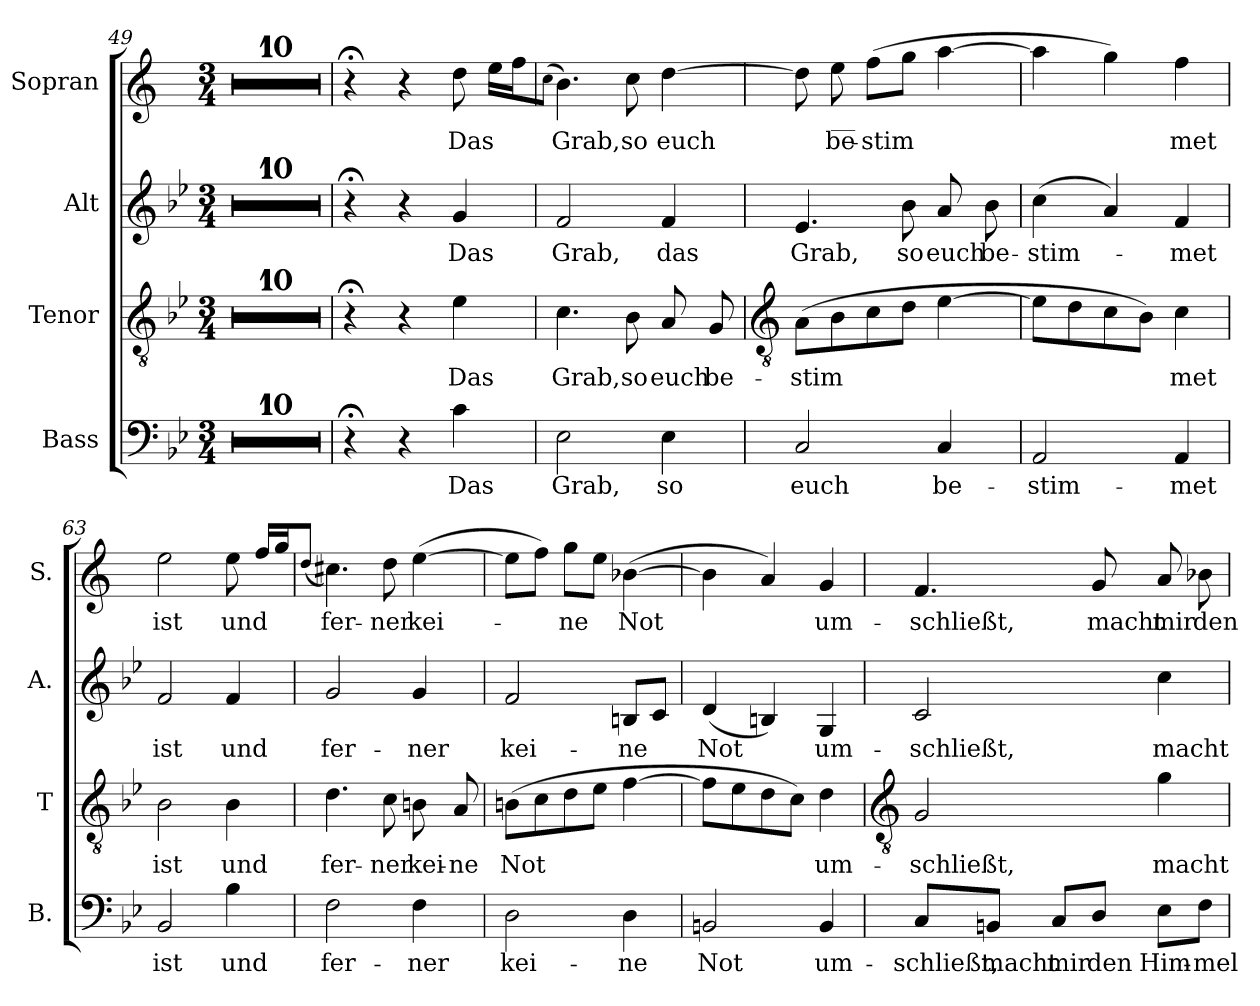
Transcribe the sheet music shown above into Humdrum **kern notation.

**kern	**text	**kern	**text	**kern	**text	**kern	**text
*part4	*part4	*part3	*part3	*part2	*part2	*part1	*part1
*staff4	*staff4	*staff3	*staff3	*staff2	*staff2	*staff1	*staff1
*I"Bass	*	*I"Tenor	*	*I"Alt	*	*I"Sopran	*
*I'B.	*	*I'T	*	*I'A.	*	*I'S.	*
*clefF4	*	*clefGv2	*	*clefG2	*	*clefG2	*
*	*	*	*	*	*	*ITrd1c2	*
*k[b-e-]	*	*k[b-e-]	*	*k[b-e-]	*	*k[b-e-]	*
*B-:	*	*B-:	*	*B-:	*	*B-:	*
*M3/4	*	*M3/4	*	*M3/4	*	*M3/4	*
=49	=49	=49	=49	=49	=49	=49	=49
2.r	.	2.r	.	2.r	.	2.r	.
=50	=50	=50	=50	=50	=50	=50	=50
2.r	.	2.r	.	2.r	.	2.r	.
=51	=51	=51	=51	=51	=51	=51	=51
2.r	.	2.r	.	2.r	.	2.r	.
=52	=52	=52	=52	=52	=52	=52	=52
2.r	.	2.r	.	2.r	.	2.r	.
=53	=53	=53	=53	=53	=53	=53	=53
2.r	.	2.r	.	2.r	.	2.r	.
=54	=54	=54	=54	=54	=54	=54	=54
2.r	.	2.r	.	2.r	.	2.r	.
=55	=55	=55	=55	=55	=55	=55	=55
2.r	.	2.r	.	2.r	.	2.r	.
=56	=56	=56	=56	=56	=56	=56	=56
2.r	.	2.r	.	2.r	.	2.r	.
=57	=57	=57	=57	=57	=57	=57	=57
2.r	.	2.r	.	2.r	.	2.r	.
=58	=58	=58	=58	=58	=58	=58	=58
2.r	.	2.r	.	2.r	.	2.r	.
=59	=59	=59	=59	=59	=59	=59	=59
4r;<	.	4r;<	.	4r;<	.	4r;<	.
4r	.	4r	.	4r	.	4r	.
!	!LO:LY:b	!	!LO:LY:b	!	!LO:LY:b	!	!LO:LY:b
4c	Das	4e-	Das	4g	Das	8ccL	Das
.	.	.	.	.	.	16ddL	.
.	.	.	.	.	.	16ee-	.
=60	=60	=60	=60	=60	=60	=60	=60
.	.	.	.	.	.	(<8qqb-J	.
!	!LO:LY:b	!	!LO:LY:b	!	!LO:LY:b	!	!LO:LY:b
2E-	Grab,	4.c	Grab,	2f	Grab,	4.a)	Grab,
!	!	!	!LO:LY:b	!	!	!	!LO:LY:b
.	.	8B-	so	.	.	8b-	so
!	!LO:LY:b	!	!LO:LY:b	!	!LO:LY:b	!	!LO:LY:b
4E-	so	8A	euch	4f	das	[4cc	euch
!	!	!	!LO:LY:b	!	!	!	!
.	.	8G	be-	.	.	.	.
!!LO:LB:g=z
=61	=61	=61	=61	=61	=61	=61	=61
*	*	*clefGv2	*	*	*	*	*
!	!LO:LY:b	!	!LO:LY:b	!	!LO:LY:b	!	!
2C	euch	(>8AL	-stim	4.e-	Grab,	8cc]	.
!	!	!	!	!	!	!LO:TX:b:t=__	!
!	!	!	!	!	!	!	!LO:LY:b
.	.	8B-	.	.	.	8dd	be-
!	!	!	!	!	!	!	!LO:LY:b
.	.	8c	.	.	.	(>8ee-L	-stim
!	!	!	!	!	!LO:LY:b	!	!
.	.	8dJ	.	8b-	so	8ffJ	.
!	!LO:LY:b	!	!	!	!LO:LY:b	!	!
4C	be-	[4e-	.	8a	euch	[4gg	.
!	!	!	!	!	!LO:LY:b	!	!
.	.	.	.	8b-	be-	.	.
=62	=62	=62	=62	=62	=62	=62	=62
!	!LO:LY:b	!	!	!	!LO:LY:b	!	!
2AA	-stim-	8e-L]	.	(<4cc	-stim-	4gg]	.
.	.	8d	.	.	.	.	.
.	.	8c	.	4a)	.	4ff)	.
.	.	8B-J)	.	.	.	.	.
!	!LO:LY:b	!	!LO:LY:b	!	!LO:LY:b	!	!LO:LY:b
4AA	-met	4c	met	4f	-met	4ee-	met
=63	=63	=63	=63	=63	=63	=63	=63
!	!LO:LY:b	!	!LO:LY:b	!	!LO:LY:b	!	!LO:LY:b
2BB-	ist	2B-	ist	2f	ist	2dd	ist
!	!LO:LY:b	!	!LO:LY:b	!	!LO:LY:b	!	!LO:LY:b
4B-	und	4B-	und	4f	und	8ddL	und
.	.	.	.	.	.	16ee-L	.
.	.	.	.	.	.	16ff	.
=64	=64	=64	=64	=64	=64	=64	=64
.	.	.	.	.	.	(<8qqcc/J	.
!	!LO:LY:b	!	!LO:LY:b	!	!LO:LY:b	!	!LO:LY:b
2F	fer-	4.d	fer-	2g	fer-	4.bn)	fer-
!	!	!	!LO:LY:b	!	!	!	!LO:LY:b
.	.	8c	-ner	.	.	8cc	-ner
!	!LO:LY:b	!	!LO:LY:b	!	!LO:LY:b	!	!LO:LY:b
4F	-ner	8Bn	kei-	4g	-ner	(>[4dd	kei-
!	!	!	!LO:LY:b	!	!	!	!
.	.	8A	-ne	.	.	.	.
=65	=65	=65	=65	=65	=65	=65	=65
!	!LO:LY:b	!	!LO:LY:b	!	!LO:LY:b	!	!
2D	kei-	(>8BnL	Not	2f	kei-	8ddL]	.
.	.	8c	.	.	.	8ee-J)	.
!	!	!	!	!	!	!	!LO:LY:b
.	.	8d	.	.	.	8ffL	-ne
.	.	8e-J	.	.	.	8ddJ	.
!	!LO:LY:b	!	!	!	!LO:LY:b	!	!LO:LY:b
4D	-ne	[4f	.	8BnL	-ne	(<[4a-X	Not
.	.	.	.	8cJ	.	.	.
=66	=66	=66	=66	=66	=66	=66	=66
!	!LO:LY:b	!	!	!	!LO:LY:b	!	!
2BBn	Not	8fL]	.	(<4d	Not	4a-]	.
.	.	8e-	.	.	.	.	.
.	.	8d	.	4Bn)	.	4g)	.
.	.	8cJ)	.	.	.	.	.
!	!LO:LY:b	!	!LO:LY:b	!	!LO:LY:b	!	!LO:LY:b
4BB	um-	4d	um-	4G	um-	4f	um-
!!LO:LB:g=z
=67	=67	=67	=67	=67	=67	=67	=67
*	*	*clefGv2	*	*	*	*	*
!	!LO:LY:b	!	!LO:LY:b	!	!LO:LY:b	!	!LO:LY:b
8C/L	-schließt,	2G	-schließt,	2c	-schließt,	4.e-	-schließt,
!	!LO:LY:b	!	!	!	!	!	!
8BBn/J	macht	.	.	.	.	.	.
!	!LO:LY:b	!	!	!	!	!	!
8C/L	mir	.	.	.	.	.	.
!	!LO:LY:b	!	!	!	!	!	!LO:LY:b
8D/J	den	.	.	.	.	8f	macht
!	!LO:LY:b	!	!LO:LY:b	!	!LO:LY:b	!	!LO:LY:b
8E-\L	Him-	4g	macht	4cc	macht	8g	mir
!	!LO:LY:b	!	!	!	!	!	!LO:LY:b
8F\J	-mel	.	.	.	.	8a-X	den
=	=	=	=	=	=	=	=
*-	*-	*-	*-	*-	*-	*-	*-
